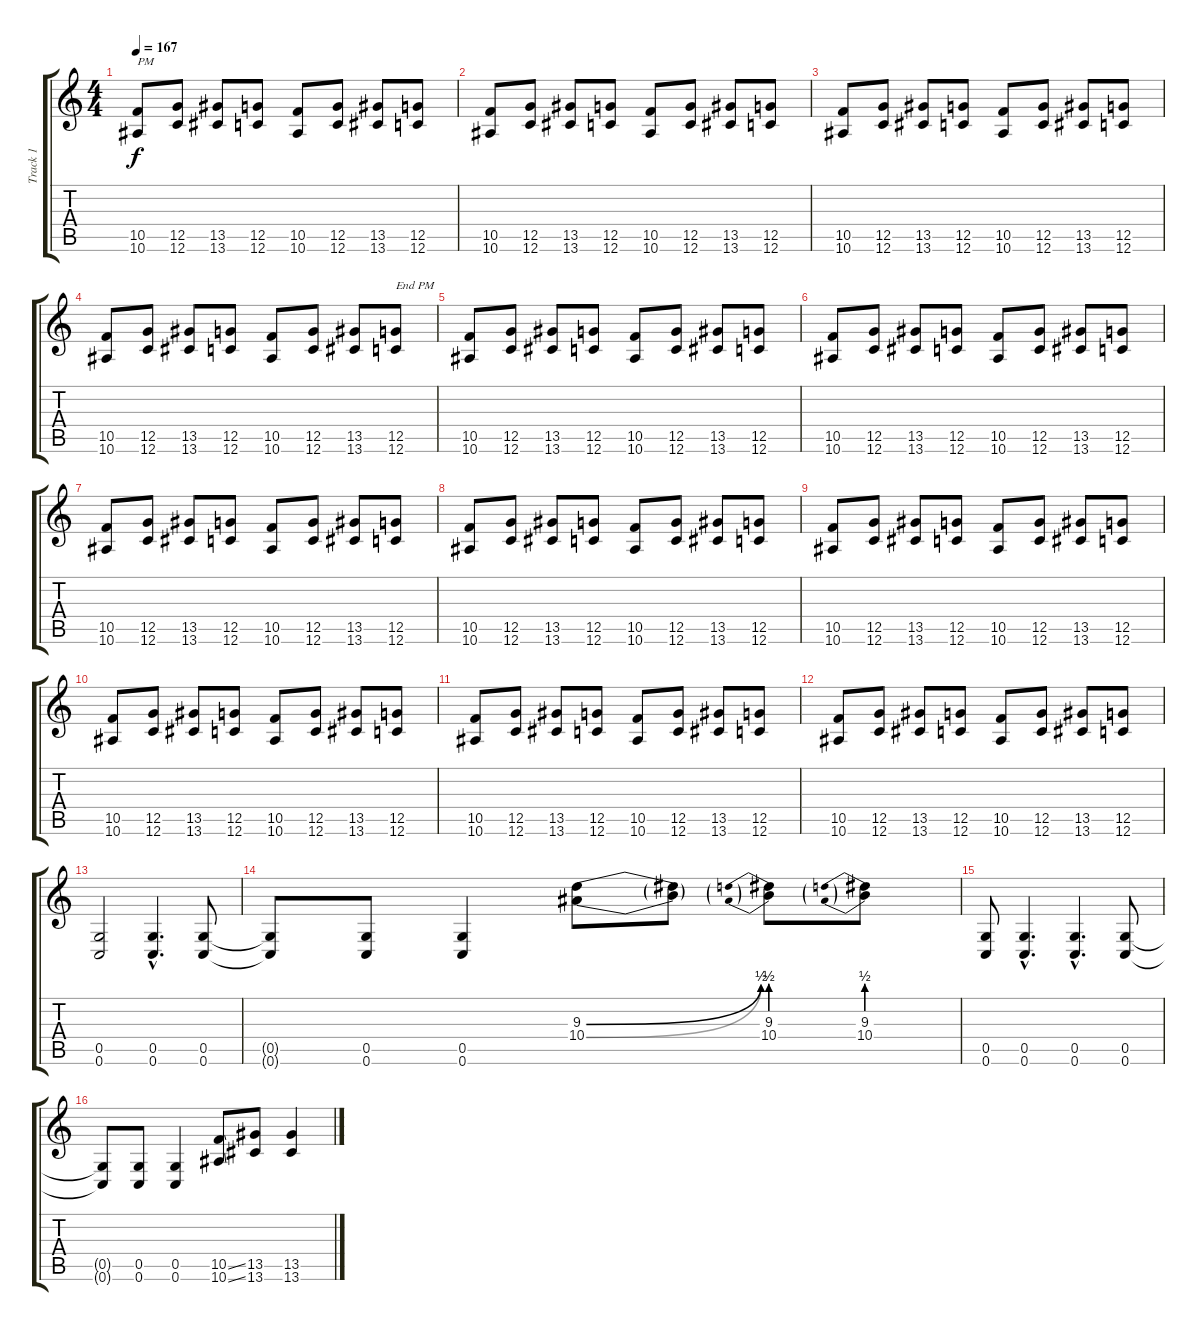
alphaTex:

\track ("Track 1" "Track 1") {instrument distortionguitar}
\staff {score tabs}
\tuning (D4 A3 F3 C3 G2 C2) {hide}
\ts (4 4)
\tempo 167
\clef g2
\ks c
(10.5 10.6).8{txt "PM" dy f} (12.5 12.6).8 (13.5 13.6).8 (12.5 12.6).8 (10.5 10.6).8 (12.5 12.6).8 (13.5 13.6).8 (12.5 12.6).8 |
(10.5 10.6).8 (12.5 12.6).8 (13.5 13.6).8 (12.5 12.6).8 (10.5 10.6).8 (12.5 12.6).8 (13.5 13.6).8 (12.5 12.6).8 |
(10.5 10.6).8 (12.5 12.6).8 (13.5 13.6).8 (12.5 12.6).8 (10.5 10.6).8 (12.5 12.6).8 (13.5 13.6).8 (12.5 12.6).8 |
(10.5 10.6).8 (12.5 12.6).8 (13.5 13.6).8 (12.5 12.6).8 (10.5 10.6).8 (12.5 12.6).8 (13.5 13.6).8 (12.5 12.6).8{txt "End PM"} |
(10.5 10.6).8 (12.5 12.6).8 (13.5 13.6).8 (12.5 12.6).8 (10.5 10.6).8 (12.5 12.6).8 (13.5 13.6).8 (12.5 12.6).8 |
(10.5 10.6).8 (12.5 12.6).8 (13.5 13.6).8 (12.5 12.6).8 (10.5 10.6).8 (12.5 12.6).8 (13.5 13.6).8 (12.5 12.6).8 |
(10.5 10.6).8 (12.5 12.6).8 (13.5 13.6).8 (12.5 12.6).8 (10.5 10.6).8 (12.5 12.6).8 (13.5 13.6).8 (12.5 12.6).8 |
(10.5 10.6).8 (12.5 12.6).8 (13.5 13.6).8 (12.5 12.6).8 (10.5 10.6).8 (12.5 12.6).8 (13.5 13.6).8 (12.5 12.6).8 |
(10.5 10.6).8 (12.5 12.6).8 (13.5 13.6).8 (12.5 12.6).8 (10.5 10.6).8 (12.5 12.6).8 (13.5 13.6).8 (12.5 12.6).8 |
(10.5 10.6).8 (12.5 12.6).8 (13.5 13.6).8 (12.5 12.6).8 (10.5 10.6).8 (12.5 12.6).8 (13.5 13.6).8 (12.5 12.6).8 |
(10.5 10.6).8 (12.5 12.6).8 (13.5 13.6).8 (12.5 12.6).8 (10.5 10.6).8 (12.5 12.6).8 (13.5 13.6).8 (12.5 12.6).8 |
(10.5 10.6).8 (12.5 12.6).8 (13.5 13.6).8 (12.5 12.6).8 (10.5 10.6).8 (12.5 12.6).8 (13.5 13.6).8 (12.5 12.6).8 |
(0.5 0.6).2 (0.5{hac} 0.6{hac}).4{d} (0.5 0.6).8 |
(0.5{t} 0.6{t}).8 (0.5 0.6).8 (0.5 0.6).4 (9.3{be (bend 0 0 60 2)} 10.4{be (bend 0 0 60 2)}).8 (9.3{t} 10.4{t}).8 (9.3{be (prebend 0 2 60 2)} 10.4{be (prebend 0 2 60 2)}).8 (9.3{be (prebend 0 2 60 2)} 10.4{be (prebend 0 2 60 2)}).8 |
(0.5 0.6).8 (0.5{hac} 0.6{hac}).4{d} (0.5{hac} 0.6{hac}).4{d} (0.5 0.6).8 |
(0.5{t} 0.6{t}).8 (0.5 0.6).8 (0.5 0.6).4 (10.5{ss} 10.6{ss}).8 (13.5 13.6).8 (13.5 13.6).4
